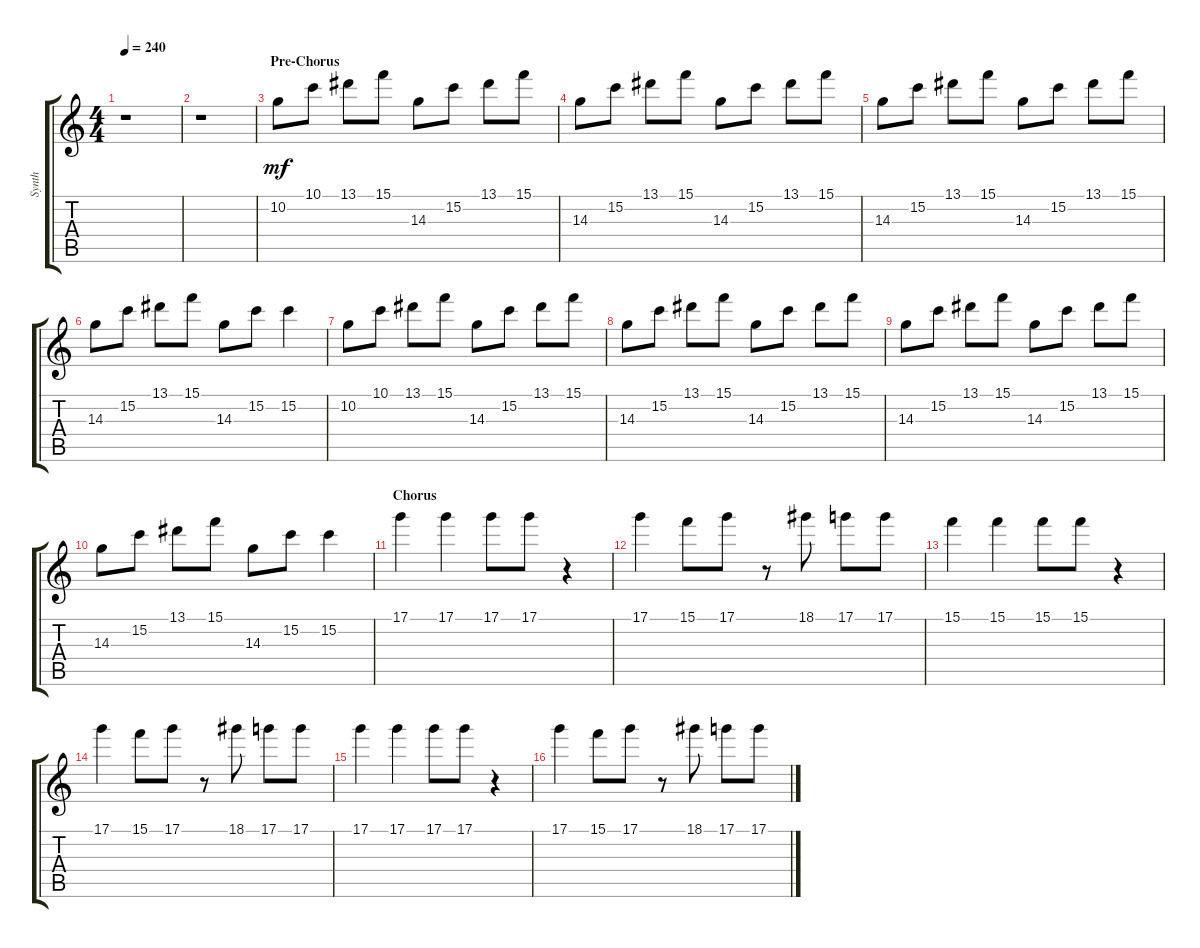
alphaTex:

\track ("Synth" "Synth") {instrument electricguitarclean}
\staff {score tabs}
\tuning (D4 A3 F3 C3 G2 C2) {hide}
\ts (4 4)
\tempo 240
\clef g2
\ks aminor
r.1{dy mf} |
r.1 |
\section ("" "Pre-Chorus")
10.2.8 10.1.8 13.1.8 15.1.8 14.3.8 15.2.8 13.1.8 15.1.8 |
14.3.8 15.2.8 13.1.8 15.1.8 14.3.8 15.2.8 13.1.8 15.1.8 |
14.3.8 15.2.8 13.1.8 15.1.8 14.3.8 15.2.8 13.1.8 15.1.8 |
14.3.8 15.2.8 13.1.8 15.1.8 14.3.8 15.2.8 15.2.4 |
10.2.8 10.1.8 13.1.8 15.1.8 14.3.8 15.2.8 13.1.8 15.1.8 |
14.3.8 15.2.8 13.1.8 15.1.8 14.3.8 15.2.8 13.1.8 15.1.8 |
14.3.8 15.2.8 13.1.8 15.1.8 14.3.8 15.2.8 13.1.8 15.1.8 |
14.3.8 15.2.8 13.1.8 15.1.8 14.3.8 15.2.8 15.2.4 |
\section ("" "Chorus")
17.1.4 17.1.4 17.1.8 17.1.8 r.4 |
17.1.4 15.1.8 17.1.8 r.8 18.1.8 17.1.8 17.1.8 |
15.1.4 15.1.4 15.1.8 15.1.8 r.4 |
17.1.4 15.1.8 17.1.8 r.8 18.1.8 17.1.8 17.1.8 |
17.1.4 17.1.4 17.1.8 17.1.8 r.4 |
17.1.4 15.1.8 17.1.8 r.8 18.1.8 17.1.8 17.1.8
